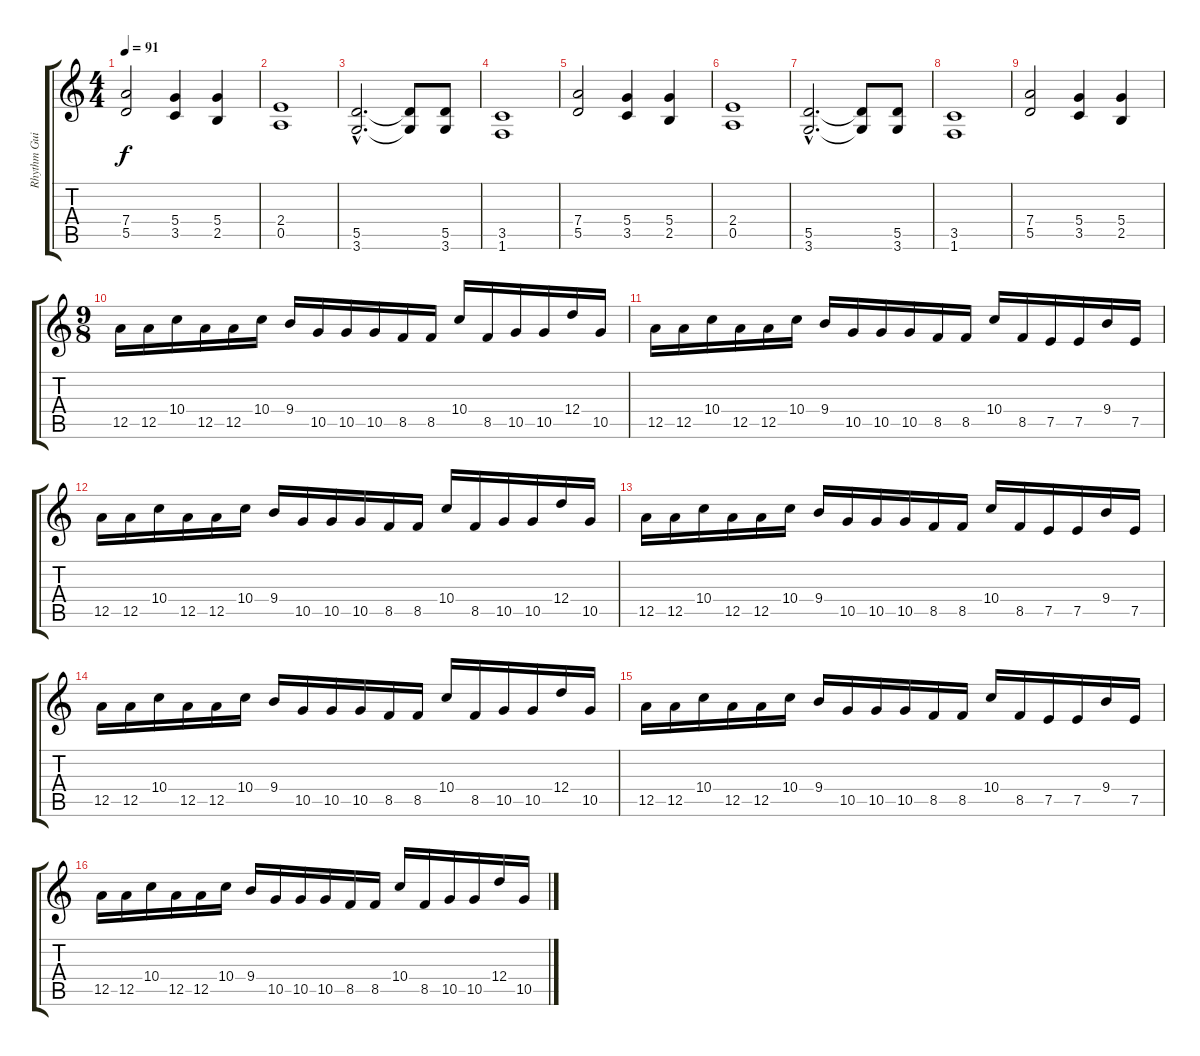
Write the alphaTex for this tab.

\track ("Rhythm Guitar 1" "Rhythm Gui") {instrument distortionguitar}
\staff {score tabs}
\tuning (E4 B3 G3 D3 A2 E2) {hide}
\ts (4 4)
\tempo 91
\clef g2
\ks c
(7.4 5.5).2{dy f} (5.4 3.5).4 (5.4 2.5).4 |
(2.4 0.5).1 |
(5.5{hac} 3.6{hac}).2{d} (5.5{t} 3.6{t}).8 (5.5 3.6).8 |
(3.5 1.6).1 |
(7.4 5.5).2 (5.4 3.5).4 (5.4 2.5).4 |
(2.4 0.5).1 |
(5.5{hac} 3.6{hac}).2{d} (5.5{t} 3.6{t}).8 (5.5 3.6).8 |
(3.5 1.6).1 |
(7.4 5.5).2 (5.4 3.5).4 (5.4 2.5).4 |
\ts (9 8)
12.5.16 12.5.16 10.4.16 12.5.16 12.5.16 10.4.16 9.4.16 10.5.16 10.5.16 10.5.16 8.5.16 8.5.16 10.4.16 8.5.16 10.5.16 10.5.16 12.4.16 10.5.16 |
12.5.16 12.5.16 10.4.16 12.5.16 12.5.16 10.4.16 9.4.16 10.5.16 10.5.16 10.5.16 8.5.16 8.5.16 10.4.16 8.5.16 7.5.16 7.5.16 9.4.16 7.5.16 |
12.5.16 12.5.16 10.4.16 12.5.16 12.5.16 10.4.16 9.4.16 10.5.16 10.5.16 10.5.16 8.5.16 8.5.16 10.4.16 8.5.16 10.5.16 10.5.16 12.4.16 10.5.16 |
12.5.16 12.5.16 10.4.16 12.5.16 12.5.16 10.4.16 9.4.16 10.5.16 10.5.16 10.5.16 8.5.16 8.5.16 10.4.16 8.5.16 7.5.16 7.5.16 9.4.16 7.5.16 |
12.5.16 12.5.16 10.4.16 12.5.16 12.5.16 10.4.16 9.4.16 10.5.16 10.5.16 10.5.16 8.5.16 8.5.16 10.4.16 8.5.16 10.5.16 10.5.16 12.4.16 10.5.16 |
12.5.16 12.5.16 10.4.16 12.5.16 12.5.16 10.4.16 9.4.16 10.5.16 10.5.16 10.5.16 8.5.16 8.5.16 10.4.16 8.5.16 7.5.16 7.5.16 9.4.16 7.5.16 |
12.5.16 12.5.16 10.4.16 12.5.16 12.5.16 10.4.16 9.4.16 10.5.16 10.5.16 10.5.16 8.5.16 8.5.16 10.4.16 8.5.16 10.5.16 10.5.16 12.4.16 10.5.16
